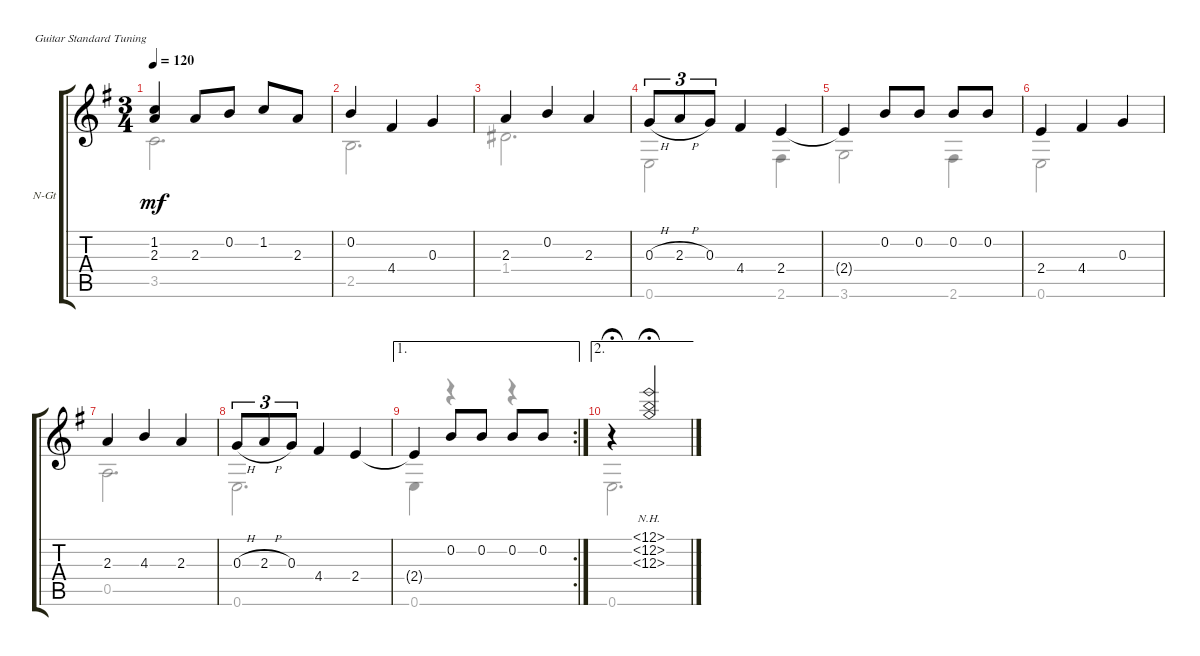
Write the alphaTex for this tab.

\defaultSystemsLayout 4
\bracketExtendMode groupsimilarinstruments
\firstSystemTrackNameOrientation horizontal
\otherSystemsTrackNameOrientation horizontal
\track ("Nylon Guitar" "N-Gt") {instrument acousticguitarnylon}
\staff {score tabs}
\tuning (E4 B3 G3 D3 A2 E2)
\voice
\ts (3 4)
\tempo 120
\clef g2
\ks g
(2.3{t} 1.2{t}).4{dy mf} 2.3.8 0.2.8 1.2.8 2.3.8 |
0.2.4 4.4.4 0.3.4 |
2.3.4 0.2.4 2.3.4 |
0.3{h}.8{tu (3 2)} 2.3{h}.8{tu (3 2)} 0.3.8{tu (3 2)} 4.4.4 2.4.4 |
2.4{t}.4 0.2.8 0.2.8 0.2.8 0.2.8 |
2.4.4 4.4.4 0.3.4 |
2.3.4 4.3.4 2.3.4 |
0.3{h}.8{tu (3 2)} 2.3{h}.8{tu (3 2)} 0.3.8{tu (3 2)} 4.4.4 2.4.4 |
\ae 1
\rc 2
2.4{t}.4 0.2.8 0.2.8 0.2.8 0.2.8 |
\ae 2
r.4{fermata (medium 0.5)} (12.1{nh} 12.2{nh} 12.3{nh}).2{fermata (medium 0.5)}
\voice
\clef g2
\ottava regular
\simile none
\ks g
3.5.2{d dy mf} |
2.5.2{d} |
1.4.2{d} |
0.6.2 2.6.4 |
3.6.2 2.6.4 |
0.6.2 |
0.5.2{d} |
0.6.2{d} |
0.6.4 r.4 r.4 |
0.6.2{d fermata (medium 0.5)}
